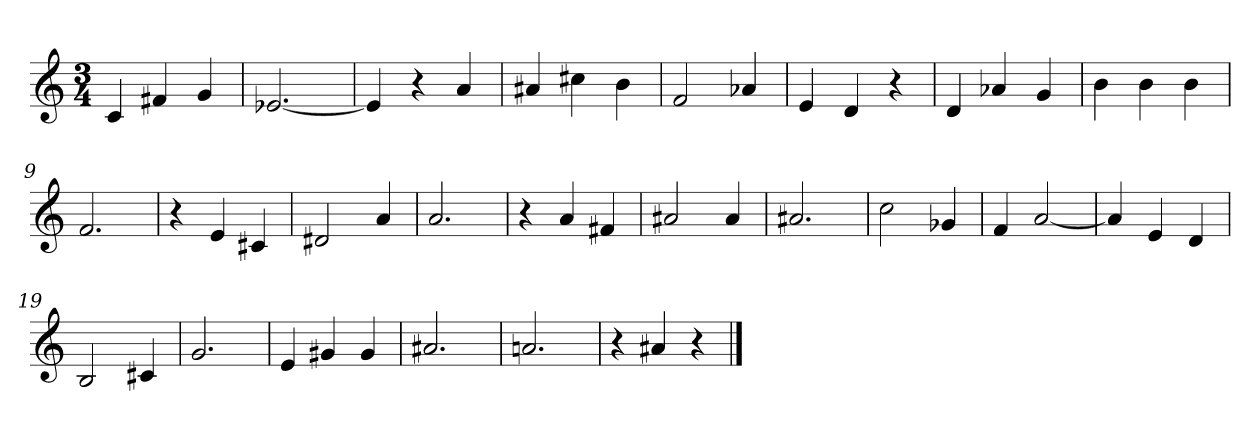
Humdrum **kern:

**kern
*part1
*staff1
*clefG2
*k[]
*M3/4
=1
4c/
4f#X/
4g/
=2
[2.e-X/
=3
4e-/]
4r
4a/
=4
4a#X/
4cc#X\
4b\
=5
2f/
4a-X/
=6
4e/
4d/
4r
=7
4d/
4a-X/
4g/
=8
4b\
4b\
4b\
=9
2.f/
=10
4r
4e/
4c#X/
=11
2d#X/
4a/
=12
2.a/
=13
4r
4a/
4f#X/
=14
2a#X/
4a#/
=15
2.a#X/
=16
2cc\
4g-X/
=17
4f/
[2a/
=18
4a/]
4e/
4d/
=19
2B/
4c#X/
=20
2.g/
=21
4e/
4g#X/
4g#/
=22
2.a#X/
=23
2.an/
=24
4r
4a#X/
4r
==
*-
